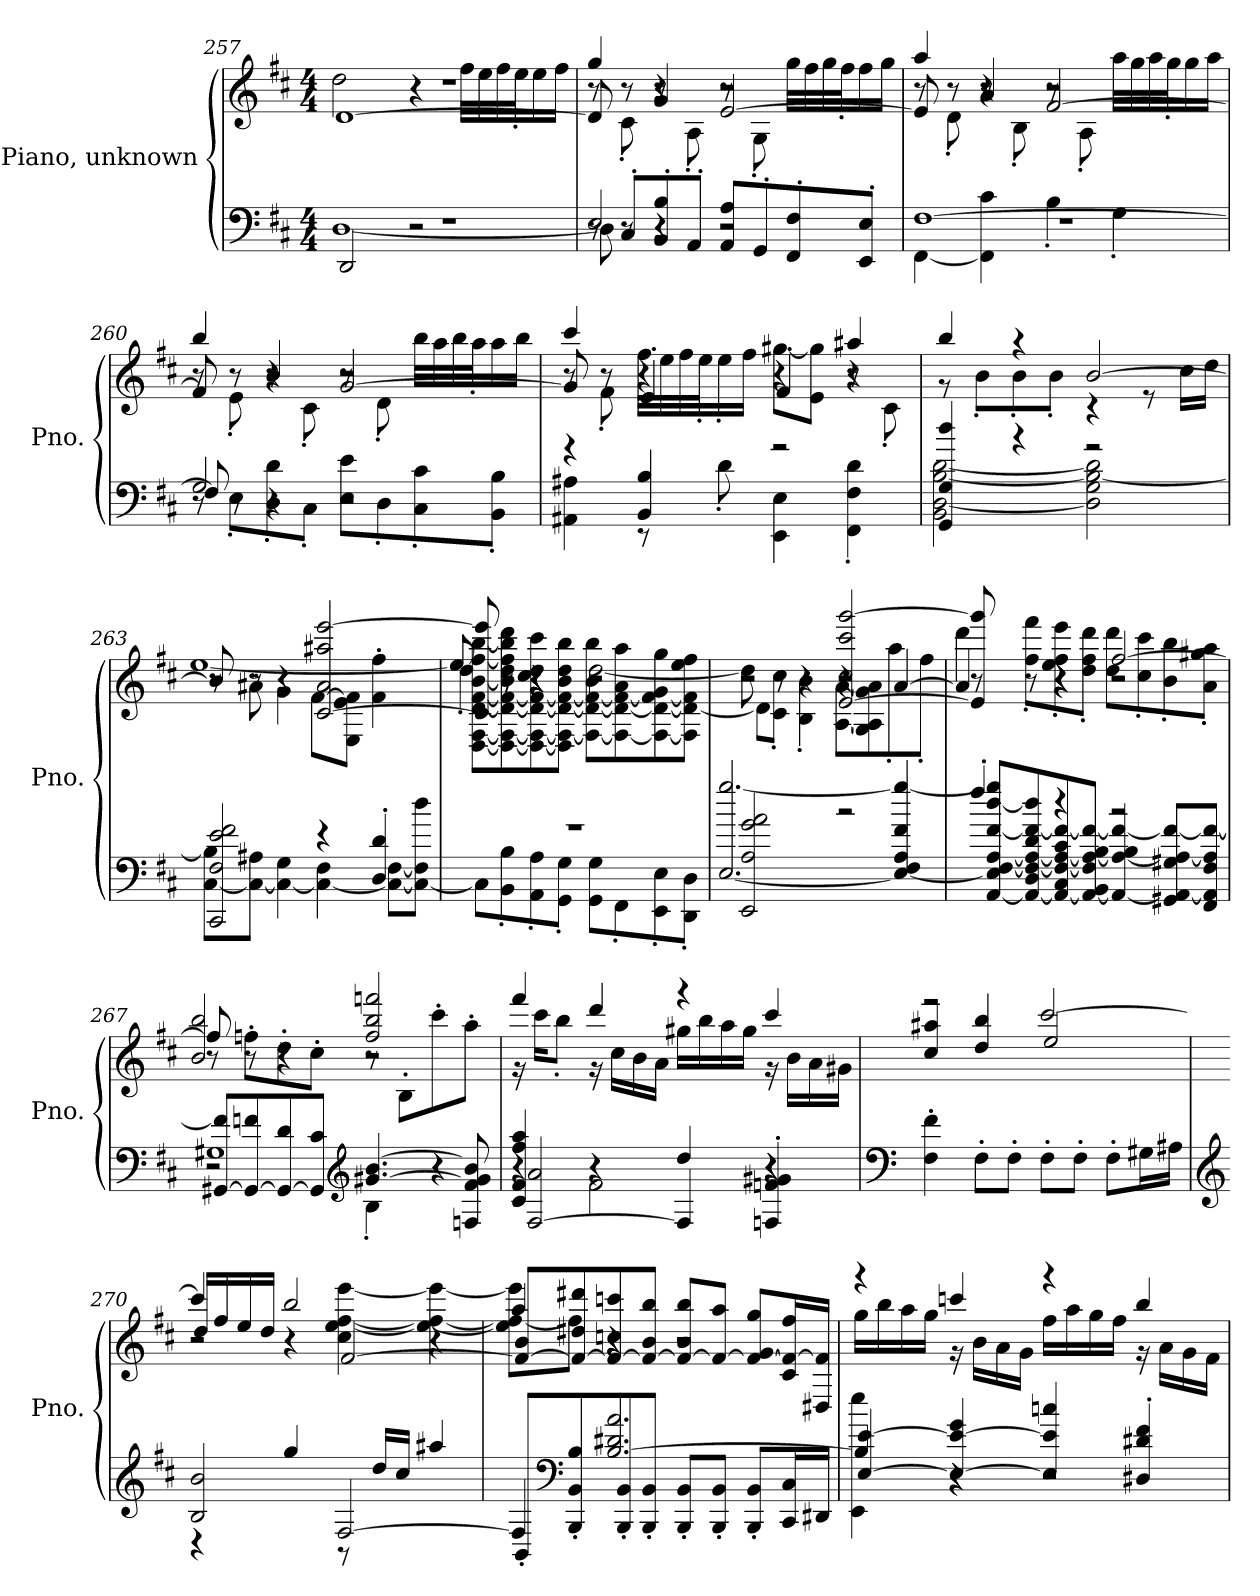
**kern	**kern
*part1	*part1
*staff2	*staff1
*I"Piano, unknown	*
*I'Pno.	*
*clefF4	*clefG2
*k[f#c#]	*k[f#c#]
*M4/4	*M4/4
=257	=257
*^	*^
*	*^	*	*^
1r	[1D	2DD/	1r	2dd\	[1d
.	.	2r	.	4r	.
.	.	.	.	32ff#\LLL	.
.	.	.	.	32ee\	.
.	.	.	.	32ff#\	.
.	.	.	.	32ee'\J	.
.	.	.	.	16ee\	.
.	.	.	.	16ff#\JJ	.
!!LO:LB:g=z	!!	!!
=258	=258	=258	=258	=258	=258
2E/	8D\]	8r	4gg/	8r	8d/]
.	8r	8C#'/L	.	8c#'\	8r
.	4r	8BB/' 8B/'	4r	8r	4g/
.	.	8AA'/J	.	8A'\	.
2r	2r	8AA/ 8A/L	2r	8r	[2e/
.	.	8GG'/	.	8G'\	.
.	.	8FF#/' 8F#/'	.	32gg\LLL	.
.	.	.	.	32ff#\	.
.	.	.	.	32gg\	.
.	.	.	.	32ff#'\J	.
.	.	8EE/' 8E/'J	.	16ff#\	.
.	.	.	.	16gg\JJ	.
=259	=259	=259	=259	=259	=259
1r	[4FF#\	[1F#	4aa/	8r	8e/]
.	.	.	.	8d'\	8r
.	4FF#\] 4c#\	.	4r	8r	4a/
.	.	.	.	8B'\	.
.	4B'\	.	2r	8r	[2f#/
.	.	.	.	8A'\	.
.	4G'\	.	.	32aa\LLL	.
.	.	.	.	32gg\	.
.	.	.	.	32aa\	.
.	.	.	.	32gg'\J	.
.	.	.	.	16gg\	.
.	.	.	.	16aa\JJ	.
=260	=260	=260	=260	=260	=260
2G/	8r	8F#/]	4bb/	8r	8f#/]
.	8E'\L	8r	.	8e'\	8r
.	8D\' 8d\'	4r	4r	8r	4b/
.	8C#'\J	.	.	8c#'\	.
2r	8E\ 8e\L	2r	2r	8r	[2g/
.	8D'\	.	.	8d'\	.
.	8C#\' 8c#\'	.	.	32bb\LLL	.
.	.	.	.	32aa\	.
.	.	.	.	32bb\	.
.	.	.	.	32aa'\J	.
.	8BB\' 8B\'J	.	.	16aa\	.
.	.	.	.	16bb\JJ	.
*	*v	*v	*	*	*
!!LO:LB:g=z	!!	!!
=261	=261	=261	=261	=261
4r	4AA#X\ 4A#X\	4ccc#/	8r	8g/]
.	.	.	8f#'\	8r
4BB/ 4B/	8r	4r	32ff#\LLL	4e'/
.	.	.	32ee\	.
.	.	.	32ff#\	.
.	.	.	32ee'\J	.
.	8d'\	.	16ee'\	.
.	.	.	16ff#\JJ	.
2r	4EE\ 4E\	4r	[8gg#X\L	4f#'/
.	.	.	8e\ 8gg#\]J	.
.	4FF#\' 4F#\' 4d\'	4aa#X/	8r	4r
.	.	.	8c#'\	.
*	*	*	*v	*v
=262	=262	=262	=262
4GG/ 4G/ 4dd/	2BB\ [2D\ [2B\ [2d\	4bb/	8r
.	.	.	8b'\L
4r	.	4r	8b'\
.	.	.	8b'\J
2r	2D\] 2G\ 2B\_ 2d\]	[2b/	4r
.	.	.	8r
.	.	.	16cc#\LL
.	.	.	16dd\JJ
=263	=263	=263	=263
*	*	*	*^
2CC#/ 2F#/ 2e/ 2f#/	[8C#\ 8B\]L	8b/]	[1ee	8r
.	8C#\_ 8A#X\J	8r	.	8a#X'\
.	4C#\_ 4G\	4r	.	4g'\
4r	4C#\_ 4F#\	[2c#/ 2a#/ 2aa#X/ [2eee/	.	[8f#\L
.	.	.	.	8E\ 8e\ 8f#\]J
4D/' 4d/'	8C#\_ [8F#\L	.	.	4f#\' 4ff#\'
.	8C#\_ 8F#\] 8dd\J	.	.	.
!!LO:LB:g=z
=264	=264	=264	=264	=264
*	*	*	*	*^
1r	8C#\L]	8c#/] 8eee/]	4dd'\	8ee/]	[8D\ [8F#\ [8d\ [8f#\ [8b\ [8ff#\ [8bb\L
.	8BB\' 8B\'	8r	.	8r	8D\_ 8F#\_ 8d\_ 8f#\_ 8b\] 8dd\ 8ff#\] 8bb\] 8ddd\
.	8AA\' 8A\'	4r	4r	4r	8D\_ 8F#\_ 8d\_ 8f#\_ 8cc#\ 8dd\ 8ccc#\
.	8GG\' 8G\'J	.	.	.	8D\] 8F#\_ 8d\_ 8f#\_ 8b\ 8dd\ 8bb\J
.	8GG\ 8G\L	2r	[2dd\	2r	8F#\_ 8d\_ 8f#\_ 8b\ 8bb\L
.	8FF#'\	.	.	.	8F#\_ 8d\_ 8f#\_ 8a\ 8aa\
.	8EE\' 8E\'	.	.	.	8F#\_ 8d\_ 8f#\_ 8g\ 8gg\
.	8DD\' 8D\'J	.	.	.	8F#\] 8d\_ 8f#\] 8ee\ 8ff#\J
=265	=265	=265	=265	=265	=265
2EE/ 2A/ 2g/ 2a/	[2.E/ [2.gg/	2r	8dd\]	2r	8d\L]
.	.	.	8r	.	8c#\' 8cc#\'J
.	.	.	4r	.	4B\' 4b\'
2r	.	[2e/ 2cc#/ 2ccc#/ [2ggg/	2r	4r	[8A\ [8a\L
.	.	.	.	.	8G\ 8A\] 8g\ 8a\]
.	4E/_ 4F#/ 4A/ 4f#/ 4gg/_	.	.	[4a/	8aa'\
.	.	.	.	.	8ff#'\J
=266	=266	=266	=266	=266	=266
4ff#'/	[8AA/ 8E/] [8F#/ [8A/ [8f#/ [8dd/ 8gg/]L	8e/] 8ggg/]	4ddd\	4a/]	8r
.	8AA/_ 8D/ 8F#/_ 8A/_ 8d/ 8f#/_ 8dd/]	8r	.	.	8ff#\' 8fff#\'L
4r	8AA/_ 8C#/ 8F#/_ 8A/_ 8c#/ 8f#/_	4r	4r	4r	8ee\' 8ff#\' 8eee\'
.	8AA/_ 8BB/ 8F#/] 8A/_ 8B/ 8f#/_J	.	.	.	8dd\' 8ff#\' 8ddd\'J
2r	4AA/_ 4A/_ 4B/ 4f#/_	[2ff#/	2r	2r	8dd\ 8ddd\L
.	.	.	.	.	8cc#\' 8ccc#\'
.	8GG#X/ 8AA/_ 8G#X/ 8A/_ 8f#/_L	.	.	.	8b\' 8bb\'
.	8FF#/ 8AA/] 8F#/ 8A/] 8f#/_J	.	.	.	8a\' 8gg#X\' 8aa\'J
*	*	*	*	*v	*v
!!LO:LB:g=z
=267	=267	=267	=267	=267
*	*^	*	*	*
1G#X	2r	[8GG#X/ 8f#/]L	8ff#/]	2b/ 2bb/	8r
.	.	8GG#/_ 8fn/	8r	.	8ffn'\L
.	.	8GG#/_ 8d/	4r	.	8dd'\
.	.	8GG#/] 8c#/J	.	.	8cc#'\J
*clefG2	*	*	*	*	*
.	4B'\	[4.g#X/ [4.b/	2ff/ 2bb/ 2fffn/	2r	8r
.	.	.	.	.	8B'\L
.	4r	.	.	.	8ccc#'\
.	.	8Fn/ 8f/ 8g#/] 8b/]	.	.	8aa'\J
*	*	*	*	*v	*v
=268	=268	=268	=268	=268
4c#/ 4f#/ 4ff#/ 4aa/	4r	[2F#/ 2a/	4fff#/	16r
.	.	.	.	16ccc#\KL
.	.	.	.	8bb'\J
4r	2f#\	.	4ddd/	16r
.	.	.	.	16cc#\LL
.	.	.	.	16b\
.	.	.	.	16a\JJ
4dd/	.	4F#/]	4r	16gg#X\LL
.	.	.	.	16bb\
.	.	.	.	16aa\
.	.	.	.	16gg#\JJ
4Fn/' 4fn/' 4g#X/'	4r	4r	4ccc#/	16r
.	.	.	.	16b\LL
.	.	.	.	16a\
.	.	.	.	16g#X\JJ
*v	*v	*v	*	*
!!LO:PB:g=z	!!
=269	=269	=269
*clefF4	*	*
4F#\' 4f#\'	2r	4cc#/ 4aa#X/
8F#'\L	.	4dd/ 4bb/
8F#'\J	.	.
8F#'\L	[2ccc#/	2ee/
8F#'\J	.	.
8F#'\L	.	.
16G#X\L	.	.
16A#X\JJ	.	.
*	*v	*v
=270	=270
*clefG2	*
*^	*^
*	*	*	*^
2B/ 2b/	4r	4ccc#/]	2r	16dd/LL
.	.	.	.	16ff#/
.	.	.	.	16ee/
.	.	.	.	16dd/JJ
.	4gg/	2bb/	.	4r
[2F#/	8r	.	4cc#\ [4ee\ [4ff#\ [4eee\	[2f#/
.	16dd/LL	.	.	.
.	16cc#/JJ	.	.	.
.	4aa#X/	4r	4ee\_ 4ff#\_ 4eee\_	.
=271	=271	=271	=271	=271
4F#/]	8BB'/L	4aa/	8ee\] 8ff#\_ 8eee\]L	8f#/_ 8b/L
*clefF4	*	*	*	*
.	8BBB/' 8BB/' 8B/'	.	8ff#\J]	8f#/_ 8dd#X/ 8ddd#X/
[2.B/ 2.d#X/ 2.a/	8BBB/' 8BB/'	4r	4r	8f#/_ 8ccn/ 8cccn/
.	8BBB/' 8BB/'J	.	.	8f#/_ 8b/ 8bb/J
.	8BBB/' 8BB/'L	2r	2r	8f#/_ 8b/ 8bb/L
.	8BBB/' 8BB/'J	.	.	8f#/_ 8aa/J
.	8BBB/' 8BB/'L	.	.	8f#/_ 8g/ 8gg/L
.	16CC#/ 16C#/L	.	.	16c#/ 16f#/_ 16ff#/L
.	16DD#X/JJ	.	.	16D#X/ 16f#/]JJ
*	*	*	*v	*v
!!LO:LB:g=z
=272	=272	=272	=272
*	*^	*	*
4B/]	4EE\ 4ee\	[4E/ [4e/	4r	16gg\LL
.	.	.	.	16bb\
.	.	.	.	16aa\
.	.	.	.	16gg\JJ
4r	4r	4E/_ 4e/_ 4g/	4cccn/	16r
.	.	.	.	16b\LL
.	.	.	.	16a\
.	.	.	.	16g\JJ
2r	2r	4E/] 4e/] 4ccn/	4r	16ff#\LL
.	.	.	.	16aa\
.	.	.	.	16gg\
.	.	.	.	16ff#\JJ
.	.	4D#X/' 4d#X/' 4f#/'	4bb/	16r
.	.	.	.	16a\LL
.	.	.	.	16g\
.	.	.	.	16f#\JJ
*v	*v	*v	*	*
*	*v	*v
=	=
*-	*-
